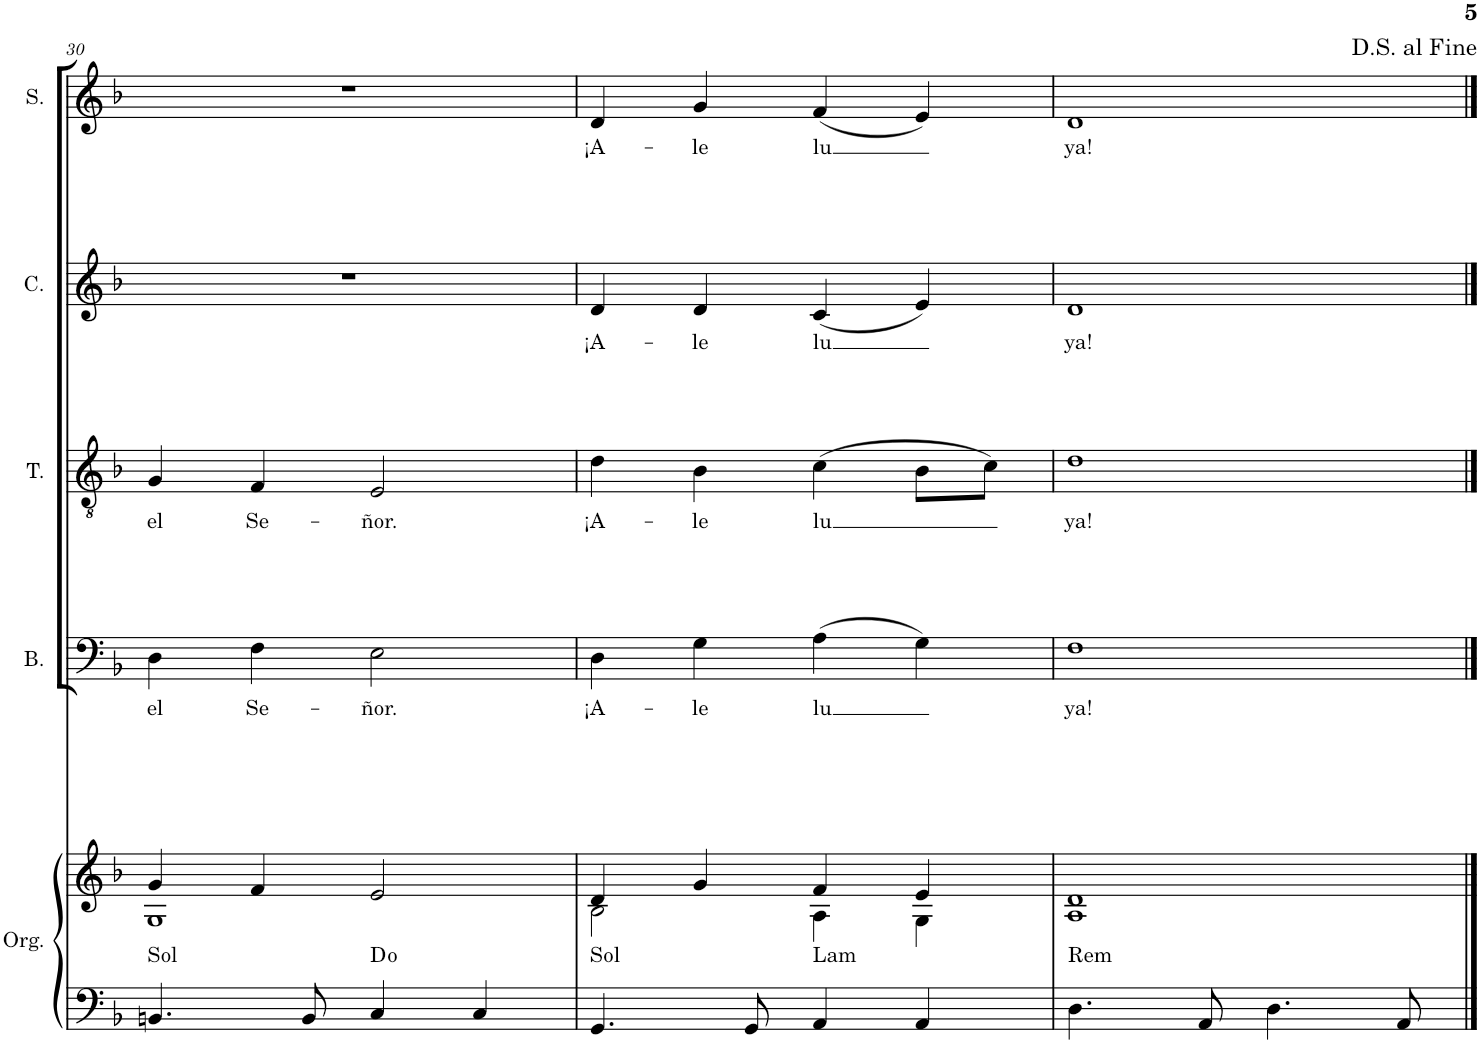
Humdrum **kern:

**kern	**kern	**harte	**kern	**text	**kern	**text	**kern	**text	**kern	**text
*part5	*part5	*part5	*part4	*part4	*part3	*part3	*part2	*part2	*part1	*part1
*staff6	*staff5	*	*staff4	*staff4	*staff3	*staff3	*staff2	*staff2	*staff1	*staff1
*I"Órgano	*	*	*I"Bajo	*	*I"Tenor	*	*I"Contralto	*	*I"Soprano	*
*	*	*	*I'B.	*	*I'T.	*	*I'C.	*	*I'S.	*
!!LO:PB:g=z
*clefF4	*clefG2	*	*clefF4	*	*clefGv2	*	*clefG2	*	*clefG2	*
*k[b-]	*k[b-]	*	*k[b-]	*	*k[b-]	*	*k[b-]	*	*k[b-]	*
*M2/2	*M2/2	*	*M2/2	*	*M2/2	*	*M2/2	*	*M2/2	*
*met(c|)	*met(c|)	*	*met(c|)	*	*met(c|)	*	*met(c|)	*	*met(c|)	*
=30	=30	=30	=30	=30	=30	=30	=30	=30	=30	=30
*	*^	*	*	*	*	*	*	*	*	*
!	!	!	!LO:H:kt=Sol	!	!LO:LY:b	!	!LO:LY:b	!	!	!	!
4.BBn/	4g/	1G	N	4D\	el	4G/	el	1r	.	1r	.
!	!	!	!	!	!LO:LY:b	!	!LO:LY:b	!	!	!	!
.	4f/	.	.	4F\	Se-	4F/	Se-	.	.	.	.
8BB/	.	.	.	.	.	.	.	.	.	.	.
!	!	!	!	!	!LO:LY:b	!	!LO:LY:b	!	!	!	!
4C/	2e/	.	D:dim	2E\	-ñor.	2E/	-ñor.	.	.	.	.
4C/	.	.	.	.	.	.	.	.	.	.	.
=31	=31	=31	=31	=31	=31	=31	=31	=31	=31	=31	=31
!	!	!	!LO:H:kt=Sol	!	!LO:LY:b	!	!LO:LY:b	!	!LO:LY:b	!	!LO:LY:b
4.GG/	4d/	2B-\	N	4D\	¡A-	4d\	¡A-	4d/	¡A-	4d/	¡A-
!	!	!	!	!	!LO:LY:b	!	!LO:LY:b	!	!LO:LY:b	!	!LO:LY:b
.	4g/	.	.	4G\	-le	4B-\	-le	4d/	-le	4g/	-le
8GG/	.	.	.	.	.	.	.	.	.	.	.
!	!	!	!LO:H:kt=Lam	!	!LO:LY:b	!	!LO:LY:b	!	!LO:LY:b	!	!LO:LY:b
4AA/	4f/	4A\	N	(4A\	lu	(4c\	lu	(4c/	lu	(4f/	lu
4AA/	4e/	4G\	.	4G\)	.	8B-\L	.	4e/)	.	4e/)	.
.	.	.	.	.	.	8c\J)	.	.	.	.	.
=32	=32	=32	=32	=32	=32	=32	=32	=32	=32	=32	=32
!	!	!	!LO:H:kt=Rem	!	!LO:LY:b	!	!LO:LY:b	!	!LO:LY:b	!	!LO:LY:b
4.D\	1d	1A	N	1F	ya!	1d	ya!	1d	ya!	1d	ya!
8AA/	.	.	.	.	.	.	.	.	.	.	.
4.D\	.	.	.	.	.	.	.	.	.	.	.
8AA/	.	.	.	.	.	.	.	.	.	.	.
*	*v	*v	*	*	*	*	*	*	*	*	*
==	==	==	==	==	==	==	==	==	==	==
*-	*-	*-	*-	*-	*-	*-	*-	*-	*-	*-
